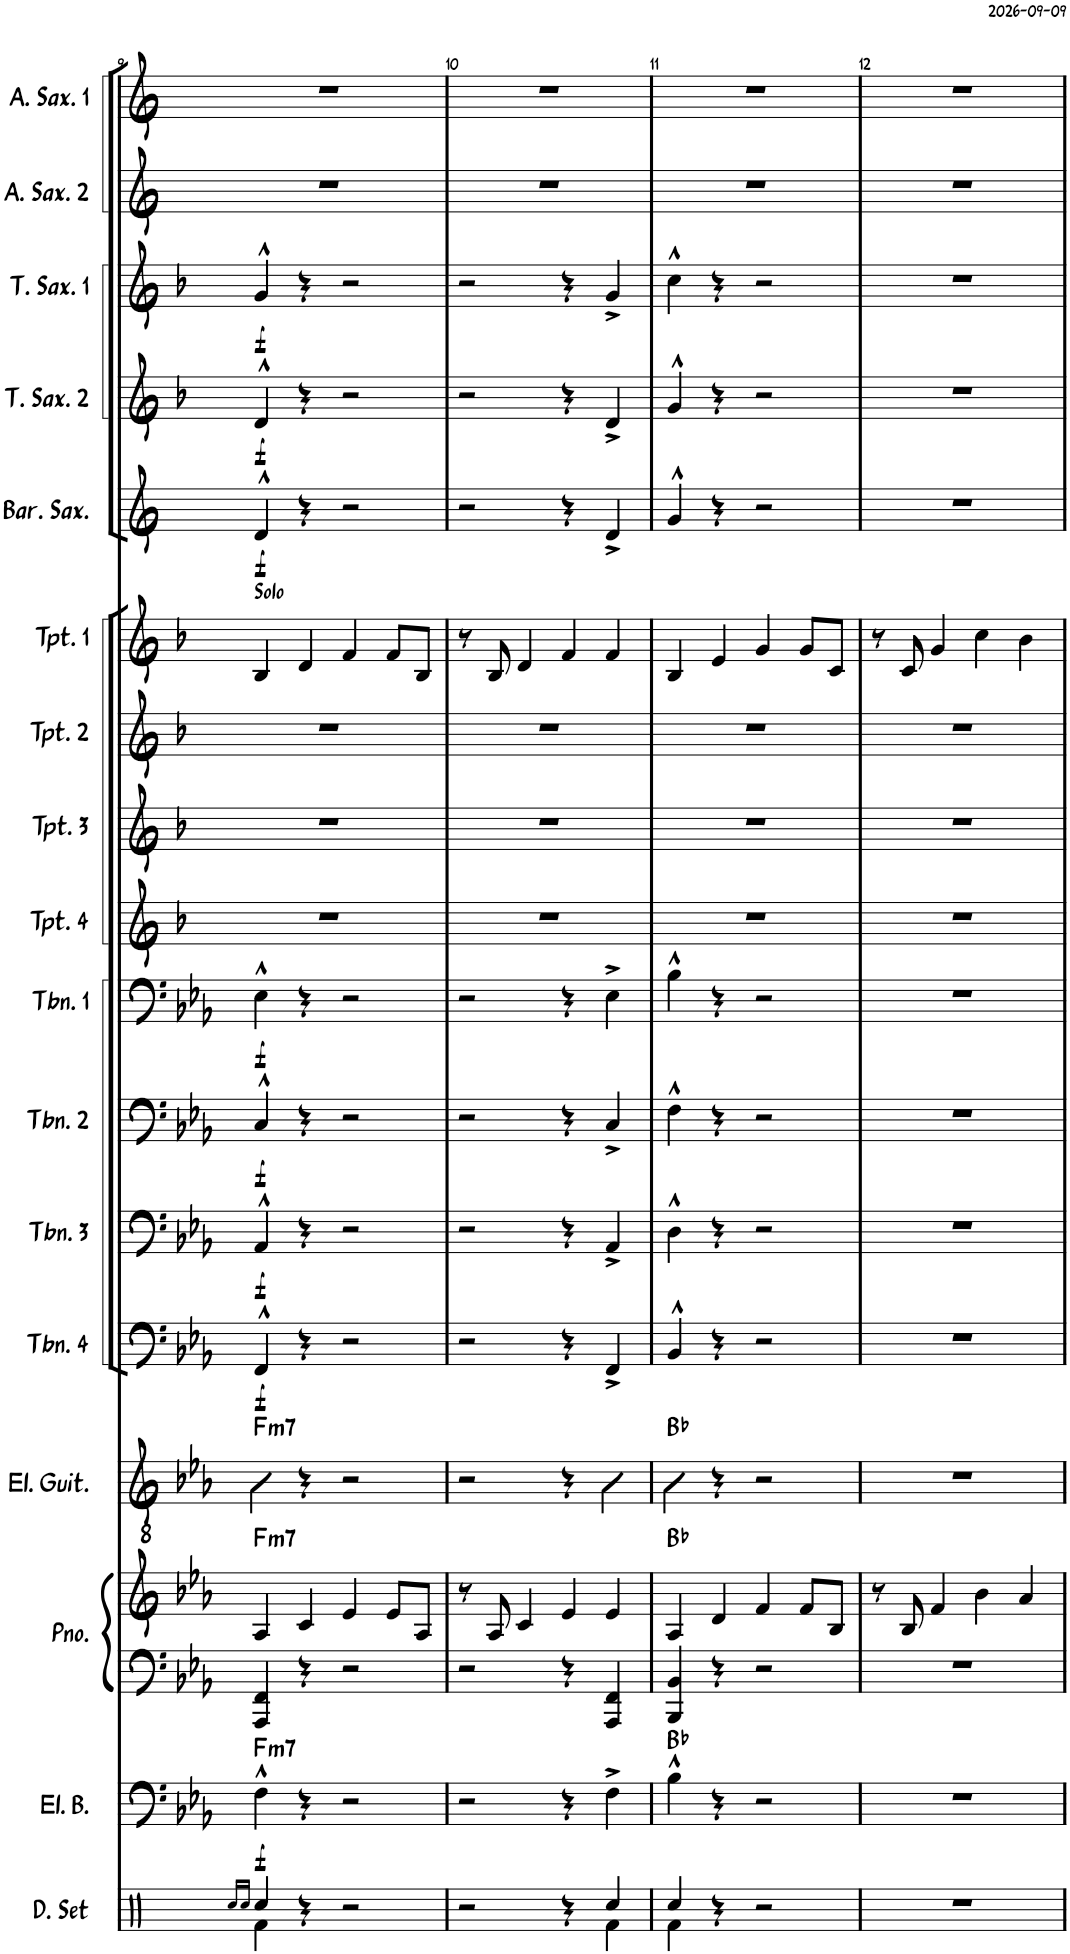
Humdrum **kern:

**kern	**kern	**dynam	**harte	**kern	**kern	**harte	**kern	**harte	**kern	**dynam	**kern	**dynam	**kern	**dynam	**kern	**dynam	**kern	**kern	**kern	**kern	**kern	**dynam	**kern	**dynam	**kern	**dynam	**kern	**kern
*part17	*part16	*part16	*part16	*part15	*part15	*part15	*part14	*part14	*part13	*part13	*part12	*part12	*part11	*part11	*part10	*part10	*part9	*part8	*part7	*part6	*part5	*part5	*part4	*part4	*part3	*part3	*part2	*part1
*staff18	*staff17	*staff17	*	*staff16	*staff15	*	*staff14	*	*staff13	*staff13	*staff12	*staff12	*staff11	*staff11	*staff10	*staff10	*staff9	*staff8	*staff7	*staff6	*staff5	*staff5	*staff4	*staff4	*staff3	*staff3	*staff2	*staff1
*I"Drumset	*I"Electric Bass	*	*	*I"Piano	*	*	*I"Electric Guitar	*	*I"Trombone 4	*	*I"Trombone 3	*	*I"Trombone 2	*	*I"Trombone 1	*	*I"Trumpet 4	*I"Trumpet 3	*I"Trumpet 2	*I"Trumpet 1	*I"Baritone Saxophone	*	*I"Tenor Saxophone 2	*	*I"Tenor Saxophone 1	*	*I"Alto Saxophone 2	*I"Alto Saxophone 1
*I'D. Set	*I'El. B.	*	*	*I'Pno.	*	*	*I'El. Guit.	*	*I'Tbn. 4	*	*I'Tbn. 3	*	*I'Tbn. 2	*	*I'Tbn. 1	*	*I'Tpt. 4	*I'Tpt. 3	*I'Tpt. 2	*I'Tpt. 1	*I'Bar. Sax.	*	*I'T. Sax. 2	*	*I'T. Sax. 1	*	*I'A. Sax. 2	*I'A. Sax. 1
!!LO:PB:g=z
*clefX	*clefF4	*	*	*clefF4	*clefG2	*	*clefGv2	*	*clefF4	*	*clefF4	*	*clefF4	*	*clefF4	*	*clefG2	*clefG2	*clefG2	*clefG2	*clefG2	*	*clefG2	*	*clefG2	*	*clefG2	*clefG2
*	*Trd7c12	*	*	*	*	*	*	*	*	*	*	*	*	*	*	*	*Trd1c2	*Trd1c2	*Trd1c2	*Trd1c2	*Trd12c21	*	*Trd8c14	*	*Trd8c14	*	*Trd5c9	*Trd5c9
*k[]	*k[b-e-a-]	*	*	*k[b-e-a-]	*k[b-e-a-]	*	*k[b-e-a-]	*	*k[b-e-a-]	*	*k[b-e-a-]	*	*k[b-e-a-]	*	*k[b-e-a-]	*	*k[b-]	*k[b-]	*k[b-]	*k[b-]	*k[]	*	*k[b-]	*	*k[b-]	*	*k[]	*k[]
*M4/4	*M4/4	*	*	*M4/4	*M4/4	*	*M4/4	*	*M4/4	*	*M4/4	*	*M4/4	*	*M4/4	*	*M4/4	*M4/4	*M4/4	*M4/4	*M4/4	*	*M4/4	*	*M4/4	*	*M4/4	*M4/4
=9	=9	=9	=9	=9	=9	=9	=9	=9	=9	=9	=9	=9	=9	=9	=9	=9	=9	=9	=9	=9	=9	=9	=9	=9	=9	=9	=9	=9
16qRcc/LL	.	.	.	.	.	.	.	.	.	.	.	.	.	.	.	.	.	.	.	.	.	.	.	.	.	.	.	.
16qRcc/JJ	.	.	.	.	.	.	.	.	.	.	.	.	.	.	.	.	.	.	.	.	.	.	.	.	.	.	.	.
*^	*	*	*	*	*	*	*	*	*	*	*	*	*	*	*	*	*	*	*	*	*	*	*	*	*	*	*	*
*	*^	*	*	*	*	*	*	*	*	*	*	*	*	*	*	*	*	*	*	*	*	*	*	*	*	*	*	*	*
!	!	!	!	!	!	!	!	!	!	!	!	!	!	!	!	!	!	!	!	!	!	!LO:TX:a:t=Solo	!	!	!	!	!	!	!	!
!	!	!	!	!LO:DY:b	!LO:H:kt=m7	!	!	!LO:H:kt=m7	!	!LO:H:kt=m7	!	!LO:DY:b	!	!LO:DY:b	!	!LO:DY:b	!	!LO:DY:b	!	!	!	!	!	!LO:DY:b	!	!LO:DY:b	!	!LO:DY:b	!	!
4Rcc/	4Rf\	2Ree	4F^^\	f	F:min7	4AAA-/ 4FF/	4A-/	F:min7	4F\	F:min7	4FF^^/	f	4AA-^^/	f	4C^^/	f	4E-^^\	f	1r	1r	1r	4B-/	4d^^/	f	4d^^/	f	4g^^/	f	1r	1r
4r	2.ryy	.	4r	.	.	4r	4c/	.	4r	.	4r	.	4r	.	4r	.	4r	.	.	.	.	4d/	4r	.	4r	.	4r	.	.	.
2r	.	2Ree	2r	.	.	2r	4e-/	.	2r	.	2r	.	2r	.	2r	.	2r	.	.	.	.	4f/	2r	.	2r	.	2r	.	.	.
.	.	.	.	.	.	.	8e-/L	.	.	.	.	.	.	.	.	.	.	.	.	.	.	8f/L	.	.	.	.	.	.	.	.
.	.	.	.	.	.	.	8A-/J	.	.	.	.	.	.	.	.	.	.	.	.	.	.	8B-/J	.	.	.	.	.	.	.	.
=10	=10	=10	=10	=10	=10	=10	=10	=10	=10	=10	=10	=10	=10	=10	=10	=10	=10	=10	=10	=10	=10	=10	=10	=10	=10	=10	=10	=10	=10	=10
2r	2.ryy	2Ree	2r	.	.	2r	8r	.	2r	.	2r	.	2r	.	2r	.	2r	.	1r	1r	1r	8r	2r	.	2r	.	2r	.	1r	1r
.	.	.	.	.	.	.	8A-/	.	.	.	.	.	.	.	.	.	.	.	.	.	.	8B-/	.	.	.	.	.	.	.	.
.	.	.	.	.	.	.	4c/	.	.	.	.	.	.	.	.	.	.	.	.	.	.	4d/	.	.	.	.	.	.	.	.
4r	.	2Ree	4r	.	.	4r	4e-/	.	4r	.	4r	.	4r	.	4r	.	4r	.	.	.	.	4f/	4r	.	4r	.	4r	.	.	.
4Rcc/	4Rf\	.	4F^\	.	.	4AAA-/ 4FF/	4e-/	.	4F\	.	4FF^/	.	4AA-^/	.	4C^/	.	4E-^\	.	.	.	.	4f/	4d^/	.	4d^/	.	4g^/	.	.	.
=11	=11	=11	=11	=11	=11	=11	=11	=11	=11	=11	=11	=11	=11	=11	=11	=11	=11	=11	=11	=11	=11	=11	=11	=11	=11	=11	=11	=11	=11	=11
4Rcc/	4Rf\	2Ree	4B-^^\	.	Bb:maj	4BBB-/ 4BB-/	4A-/	Bb:maj	4B-\	Bb:maj	4BB-^^/	.	4D^^\	.	4F^^\	.	4B-^^\	.	1r	1r	1r	4B-/	4g^^/	.	4g^^/	.	4cc^^\	.	1r	1r
4r	2.ryy	.	4r	.	.	4r	4d/	.	4r	.	4r	.	4r	.	4r	.	4r	.	.	.	.	4e/	4r	.	4r	.	4r	.	.	.
2r	.	2Ree	2r	.	.	2r	4f/	.	2r	.	2r	.	2r	.	2r	.	2r	.	.	.	.	4g/	2r	.	2r	.	2r	.	.	.
.	.	.	.	.	.	.	8f/L	.	.	.	.	.	.	.	.	.	.	.	.	.	.	8g/L	.	.	.	.	.	.	.	.
.	.	.	.	.	.	.	8B-/J	.	.	.	.	.	.	.	.	.	.	.	.	.	.	8c/J	.	.	.	.	.	.	.	.
*	*v	*v	*	*	*	*	*	*	*	*	*	*	*	*	*	*	*	*	*	*	*	*	*	*	*	*	*	*	*	*
=12	=12	=12	=12	=12	=12	=12	=12	=12	=12	=12	=12	=12	=12	=12	=12	=12	=12	=12	=12	=12	=12	=12	=12	=12	=12	=12	=12	=12	=12
1r	2Ree	1r	.	.	1r	8r	.	1r	.	1r	.	1r	.	1r	.	1r	.	1r	1r	1r	8r	1r	.	1r	.	1r	.	1r	1r
.	.	.	.	.	.	8B-/	.	.	.	.	.	.	.	.	.	.	.	.	.	.	8c/	.	.	.	.	.	.	.	.
.	.	.	.	.	.	4f/	.	.	.	.	.	.	.	.	.	.	.	.	.	.	4g/	.	.	.	.	.	.	.	.
.	2Ree	.	.	.	.	4b-\	.	.	.	.	.	.	.	.	.	.	.	.	.	.	4cc\	.	.	.	.	.	.	.	.
.	.	.	.	.	.	4a-/	.	.	.	.	.	.	.	.	.	.	.	.	.	.	4b-\	.	.	.	.	.	.	.	.
*v	*v	*	*	*	*	*	*	*	*	*	*	*	*	*	*	*	*	*	*	*	*	*	*	*	*	*	*	*	*
=	=	=	=	=	=	=	=	=	=	=	=	=	=	=	=	=	=	=	=	=	=	=	=	=	=	=	=	=
*-	*-	*-	*-	*-	*-	*-	*-	*-	*-	*-	*-	*-	*-	*-	*-	*-	*-	*-	*-	*-	*-	*-	*-	*-	*-	*-	*-	*-
